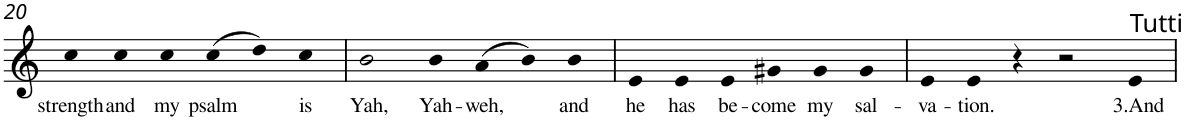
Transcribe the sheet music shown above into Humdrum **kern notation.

**kern	**text
*part1	*part1
*staff1	*staff1
*I"Voice	*
!!LO:PB:g=z
*clefG2	*
*k[]	*
*M6/4	*
=20	=20
!	!LO:LY:b
4cc	strength
!	!LO:LY:b
4cc	and
!	!LO:LY:b
4cc	my
!	!LO:LY:b
(4cc	psalm
4dd)	.
!	!LO:LY:b
4cc	is
=21	=21
!	!LO:LY:b
2b	Yah,
!	!LO:LY:b
4b	Yah-
!	!LO:LY:b
(4a	-weh,
4b)	.
!	!LO:LY:b
4b	and
=22	=22
!	!LO:LY:b
4e	he
!	!LO:LY:b
4e	has
!	!LO:LY:b
4e	be-
!	!LO:LY:b
4g#X	-come
!	!LO:LY:b
4g#	my
!	!LO:LY:b
4g#	sal-
=23	=23
!	!LO:LY:b
4e	-va-
!	!LO:LY:b
4e	-tion.
4r	.
2r	.
!LO:TX:a:t=Tutti	!
!	!LO:LY:b
4e	3.And
=	=
*-	*-
